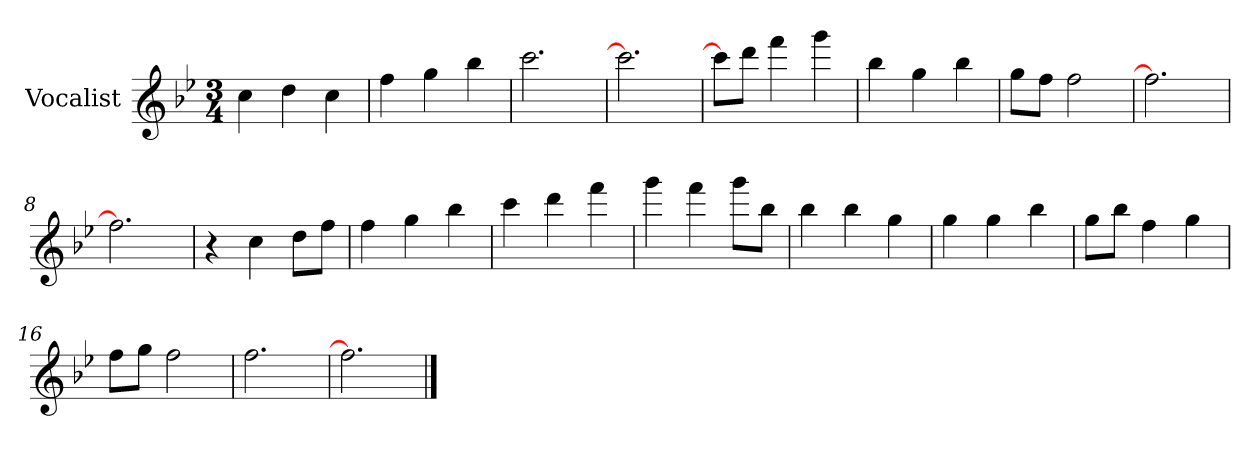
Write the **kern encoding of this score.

**kern
*part1
*staff1
*I"Vocalist
*k[b-e-]
*B-:
*M3/4
=
4cc
4dd
4cc
=1
4ff
4gg
4bb-
=2
2.ccc
=3
2.ccc]
=4
8cccL]
8dddJ
4fff
4ggg
=5
4bb-
4gg
4bb-
=6
8ggL
8ffJ
2ff
=7
2.ff]
=8
2.ff]
=9
4r
4cc
8ddL
8ffJ
=10
4ff
4gg
4bb-
=11
4ccc
4ddd
4fff
=12
4ggg
4fff
8gggL
8bb-J
=13
4bb-
4bb-
4gg
=14
4gg
4gg
4bb-
=15
8ggL
8bb-J
4ff
4gg
=16
8ffL
8ggJ
2ff
=17
2.ff
=18
2.ff]
==
*-
